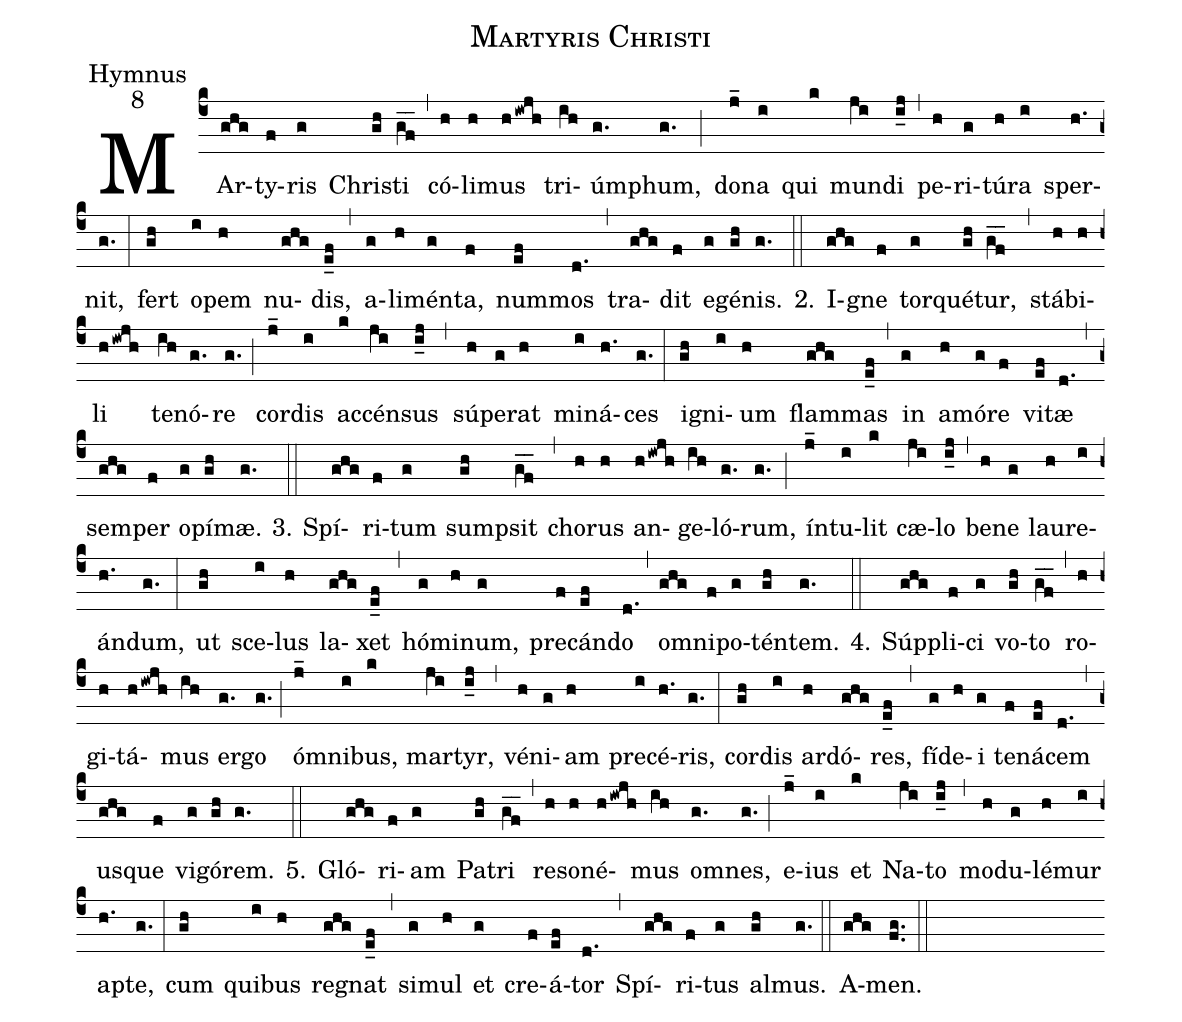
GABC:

name:Martyris Christi;
office-part:Hymnus;
mode:8;
%%
(c4)MAr(ghg)ty(f)ris(g) Chri(gh)sti(gf__) (,) có(h)li(h)mus(h/iwjh) tri(ih)úm(g.)phum,(g.) (;)
do(j_)na(i) qui(k) mun(ji)di(i_j) (,) pe(h)ri(g)tú(h)ra(i) sper(h.)nit,(g.) (:)
fert(gh) o(i)pem(h) nu(ghg)dis,(e_f) (,) a(g)li(h)mén(g)ta,(f)
num(ef)mos(d.) (,) tra(ghg)dit(f) e(g)gé(gh)nis.(g.)

2.(::) I(ghg)gne(f) tor(g)qué(gh)tur,(gf__) (,) stá(h)bi(h)li(h/iwjh) te(ih)nó(g.)re(g.) (;)
cor(j_)dis(i) ac(k)cén(ji)sus(i_j) (,) sú(h)pe(g)rat(h) mi(i)ná(h.)ces(g.) (:)
i(gh)gni(i)um(h) flam(ghg)mas(e_f) (,) in(g) a(h)mó(g)re(f) vi(ef)tæ(d.) (,)
sem(ghg)per(f) o(g)pí(gh)mæ.(g.)

3.(::) Spí(ghg)ri(f)tum(g) sum(gh)psit(gf__) (,) cho(h)rus(h) an(h/iwjh)ge(ih)ló(g.)rum,(g.) (;)
ín(j_)tu(i)lit(k) cæ(ji)lo(i_j) (,) be(h)ne(g) lau(h)re(i)án(h.)dum,(g.) (:)
ut(gh) sce(i)lus(h) la(ghg)xet(e_f) (,) hó(g)mi(h)num,(g)
pre(f)cán(ef)do(d.) (,) om(ghg)ni(f)po(g)tén(gh)tem.(g.)

4.(::) Súp(ghg)pli(f)ci(g) vo(gh)to(gf__) (,) ro(h)gi(h)tá(h/iwjh)mus(ih) er(g.)go(g.) (;)
óm(j_)ni(i)bus,(k) mar(ji)tyr,(i_j) (,) vé(h)ni(g)am(h) pre(i)cé(h.)ris,(g.) (:)
cor(gh)dis(i) ar(h)dó(ghg)res,(e_f) (,) fí(g)de(h)i(g) te(f)ná(ef)cem(d.) (,)
us(ghg)que(f) vi(g)gó(gh)rem.(g.)

5.(::) Gló(ghg)ri(f)am(g) Pa(gh)tri(gf__) (,) re(h)so(h)né(h/iwjh)mus(ih) om(g.)nes,(g.) (;)
e(j_)ius(i) et(k) Na(ji)to(i_j) (,) mo(h)du(g)lé(h)mur(i) ap(h.)te,(g.) (:)
cum(gh) qui(i)bus(h) re(ghg)gnat(e_f) (,) si(g)mul(h) et(g) cre(f)á(ef)tor(d.) (,)
Spí(ghg)ri(f)tus(g) al(gh)mus.(g.) (::)
A(ghg)men.(fg..) (::)
